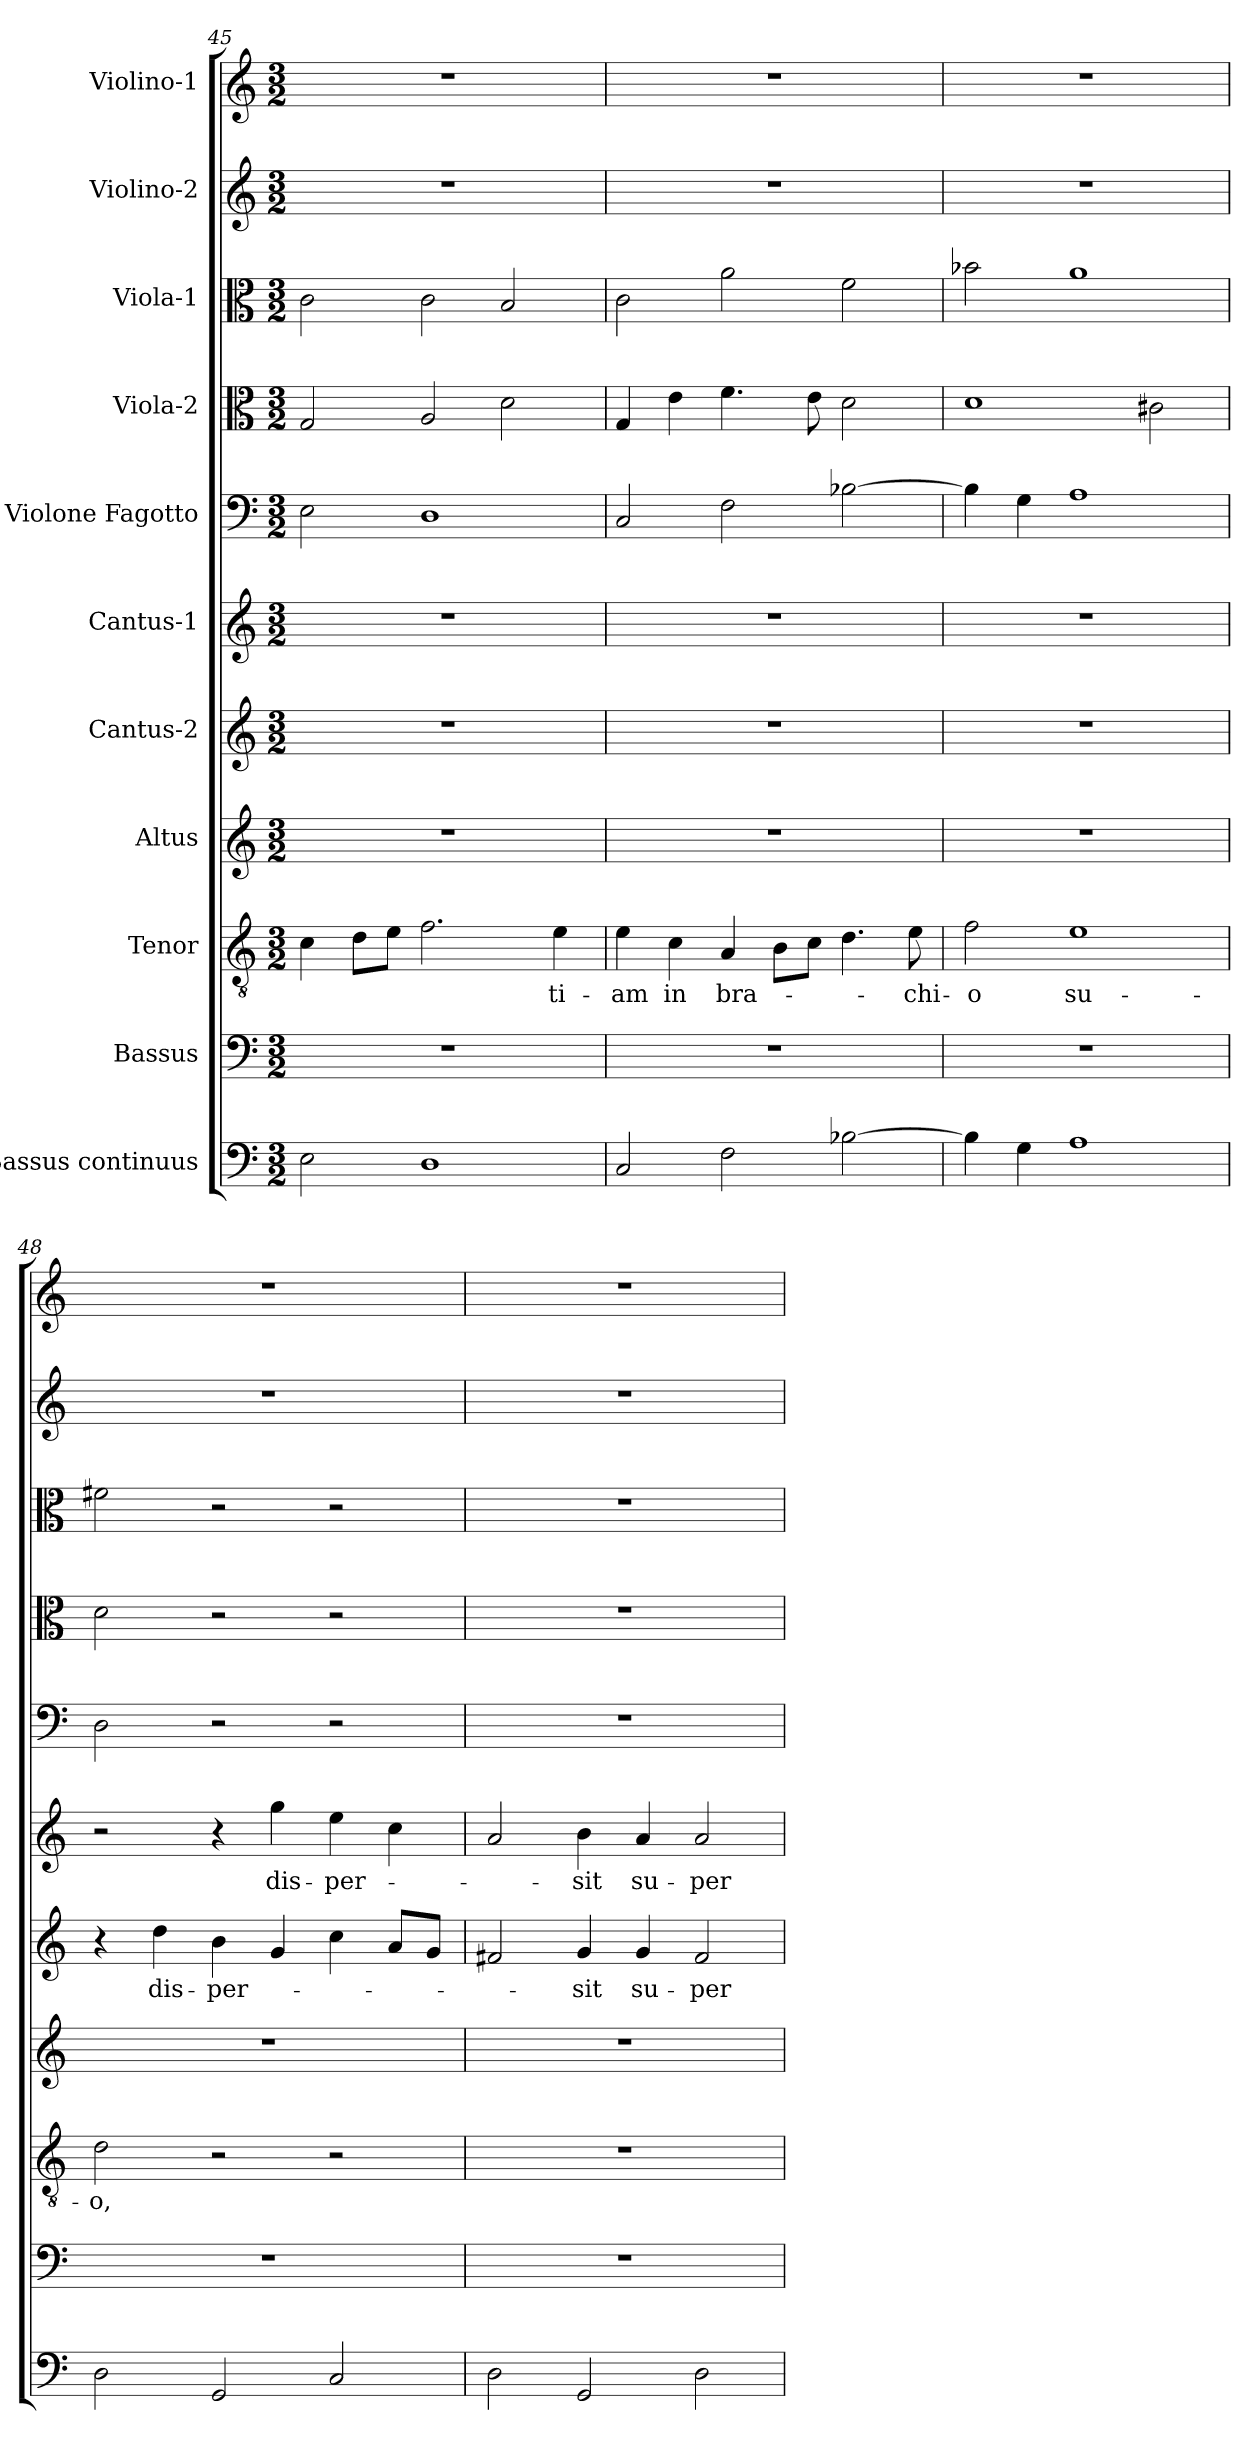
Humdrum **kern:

**kern	**kern	**kern	**text	**kern	**kern	**text	**kern	**text	**kern	**kern	**kern	**kern	**kern
*part11	*part10	*part9	*part9	*part8	*part7	*part7	*part6	*part6	*part5	*part4	*part3	*part2	*part1
*staff11	*staff10	*staff9	*staff9	*staff8	*staff7	*staff7	*staff6	*staff6	*staff5	*staff4	*staff3	*staff2	*staff1
*I"Bassus continuus	*I"Bassus	*I"Tenor	*	*I"Altus	*I"Cantus-2	*	*I"Cantus-1	*	*I"Violone Fagotto	*I"Viola-2	*I"Viola-1	*I"Violino-2	*I"Violino-1
*clefF4	*clefF4	*clefGv2	*	*clefG2	*clefG2	*	*clefG2	*	*clefF4	*clefC3	*clefC3	*clefG2	*clefG2
*k[]	*k[]	*k[]	*	*k[]	*k[]	*	*k[]	*	*k[]	*k[]	*k[]	*k[]	*k[]
*C:	*C:	*C:	*	*C:	*C:	*	*C:	*	*C:	*C:	*C:	*C:	*C:
*M3/2	*M3/2	*M3/2	*	*M3/2	*M3/2	*	*M3/2	*	*M3/2	*M3/2	*M3/2	*M3/2	*M3/2
=45	=45	=45	=45	=45	=45	=45	=45	=45	=45	=45	=45	=45	=45
2E!\	1.r	4c\	.	1.r	1.r	.	1.r	.	2E\	2G/	2c\	1.r	1.r
.	.	8d\L	.	.	.	.	.	.	.	.	.	.	.
.	.	8e\J	.	.	.	.	.	.	.	.	.	.	.
1D!	.	2.f\	.	.	.	.	.	.	1D	2A/	2c\	.	.
.	.	.	.	.	.	.	.	.	.	2d\	2B/	.	.
!	!	!	!LO:LY:b	!	!	!	!	!	!	!	!	!	!
.	.	4e\	-ti-	.	.	.	.	.	.	.	.	.	.
=46	=46	=46	=46	=46	=46	=46	=46	=46	=46	=46	=46	=46	=46
!	!	!	!LO:LY:b	!	!	!	!	!	!	!	!	!	!
2C!/	1.r	4e\	-am	1.r	1.r	.	1.r	.	2C/	4G/	2c\	1.r	1.r
!	!	!	!LO:LY:b	!	!	!	!	!	!	!	!	!	!
.	.	4c\	in	.	.	.	.	.	.	4e\	.	.	.
!	!	!	!LO:LY:b	!	!	!	!	!	!	!	!	!	!
2F!\	.	4A/	bra-	.	.	.	.	.	2F\	4.f\	2a\	.	.
.	.	8B\L	.	.	.	.	.	.	.	.	.	.	.
.	.	8c\J	.	.	.	.	.	.	.	8e\	.	.	.
[2B-X!\	.	4.d\	.	.	.	.	.	.	[2B-X\	2d\	2f\	.	.
!	!	!	!LO:LY:b	!	!	!	!	!	!	!	!	!	!
.	.	8e\	-chi-	.	.	.	.	.	.	.	.	.	.
=47	=47	=47	=47	=47	=47	=47	=47	=47	=47	=47	=47	=47	=47
!	!	!	!LO:LY:b	!	!	!	!	!	!	!	!	!	!
4B-!\]	1.r	2f\	-o	1.r	1.r	.	1.r	.	4B-\]	1d	2b-X\	1.r	1.r
4G!\	.	.	.	.	.	.	.	.	4G\	.	.	.	.
!	!	!	!LO:LY:b	!	!	!	!	!	!	!	!	!	!
1A!	.	1e	su-	.	.	.	.	.	1A	.	1a	.	.
.	.	.	.	.	.	.	.	.	.	2c#X\	.	.	.
!!LO:PB:g=z
=48	=48	=48	=48	=48	=48	=48	=48	=48	=48	=48	=48	=48	=48
!	!	!	!LO:LY:b	!	!	!	!	!	!	!	!	!	!
2D!\	1.r	2d\	-o,	1.r	4r	.	2r	.	2D\	2d\	2f#X\	1.r	1.r
!	!	!	!	!	!	!LO:LY:b	!	!	!	!	!	!	!
.	.	.	.	.	4dd\	dis-	.	.	.	.	.	.	.
!	!	!	!	!	!	!LO:LY:b	!	!	!	!	!	!	!
2GG!/	.	2r	.	.	4b\	-per-	4r	.	2r	2r	2r	.	.
!	!	!	!	!	!	!	!	!LO:LY:b	!	!	!	!	!
.	.	.	.	.	4g/	.	4gg\	dis-	.	.	.	.	.
!	!	!	!	!	!	!	!	!LO:LY:b	!	!	!	!	!
2C!/	.	2r	.	.	4cc\	.	4ee\	-per-	2r	2r	2r	.	.
.	.	.	.	.	8a/L	.	4cc\	.	.	.	.	.	.
.	.	.	.	.	8g/J	.	.	.	.	.	.	.	.
=49	=49	=49	=49	=49	=49	=49	=49	=49	=49	=49	=49	=49	=49
2D!\	1.r	1.r	.	1.r	2f#X/	.	2a/	.	1.r	1.r	1.r	1.r	1.r
!	!	!	!	!	!	!LO:LY:b	!	!LO:LY:b	!	!	!	!	!
2GG!/	.	.	.	.	4g/	-sit	4b\	-sit	.	.	.	.	.
!	!	!	!	!	!	!LO:LY:b	!	!LO:LY:b	!	!	!	!	!
.	.	.	.	.	4g/	su-	4a/	su-	.	.	.	.	.
!	!	!	!	!	!	!LO:LY:b	!	!LO:LY:b	!	!	!	!	!
2D!\	.	.	.	.	2f#/	-per-	2a/	-per-	.	.	.	.	.
=	=	=	=	=	=	=	=	=	=	=	=	=	=
*-	*-	*-	*-	*-	*-	*-	*-	*-	*-	*-	*-	*-	*-
